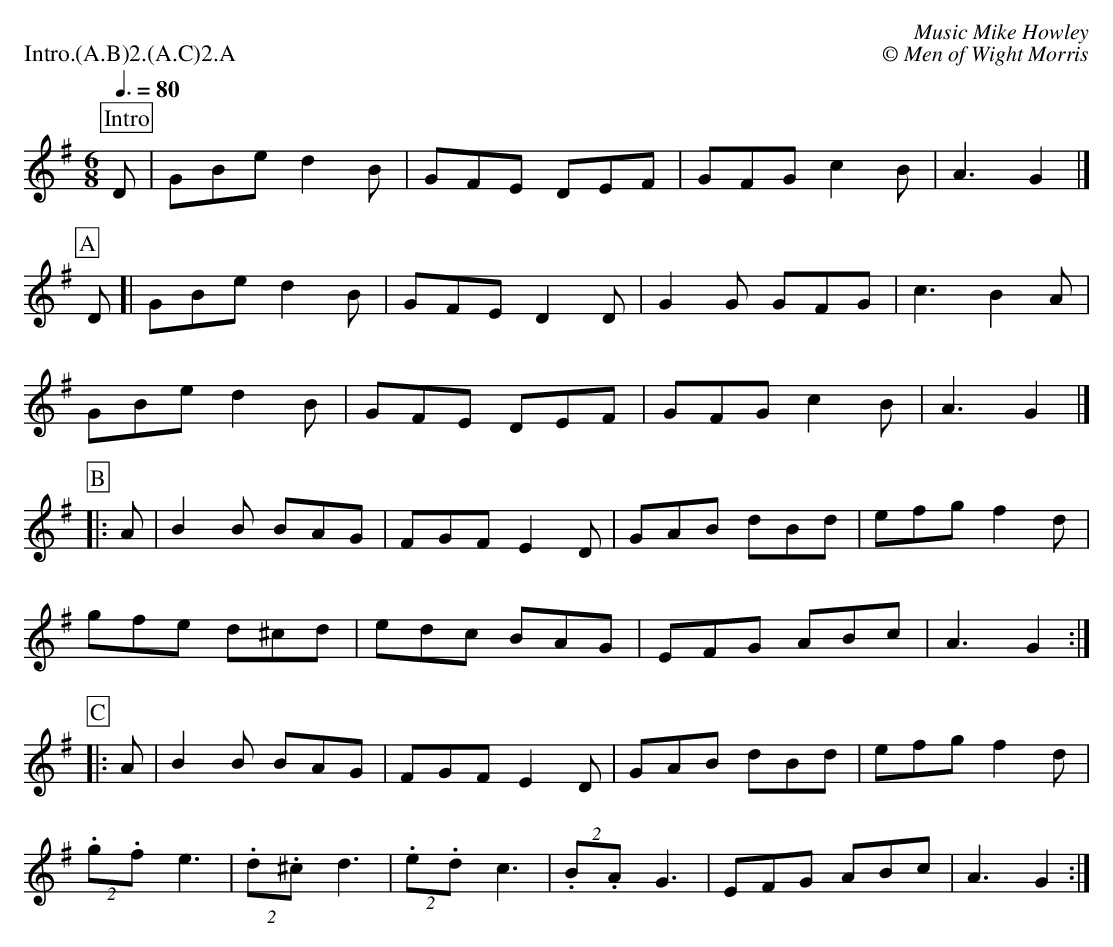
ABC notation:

X:1
T:Four Cross Men of Wight
W:
W:Fieldtown-style
C:Music Mike Howley
C:\u00a9 Men of Wight Morris
M:6/8
L:1/8
Q:3/8=80
P:Intro.(A.B)2.(A.C)2.A
K:G
P:Intro
D|GBe d2B|GFE DEF|GFG c2B|A3G2|]
P:A
D[|GBe d2B|GFE D2D|G2G GFG|c3B2A|
GBe d2B|GFE DEF|GFG c2B|A3G2|]
P:B
|:A|B2B BAG|FGF E2D|GAB dBd|efg f2d|
gfe d^cd|edc BAG|EFG ABc|A3G2:|
P:C
|:A|B2B BAG|FGF E2D|GAB dBd|efg f2d|
(2.g.f e3|(2.d.^c d3|(2.e.d c3|(2.B.A G3|EFG ABc|A3G2:|
